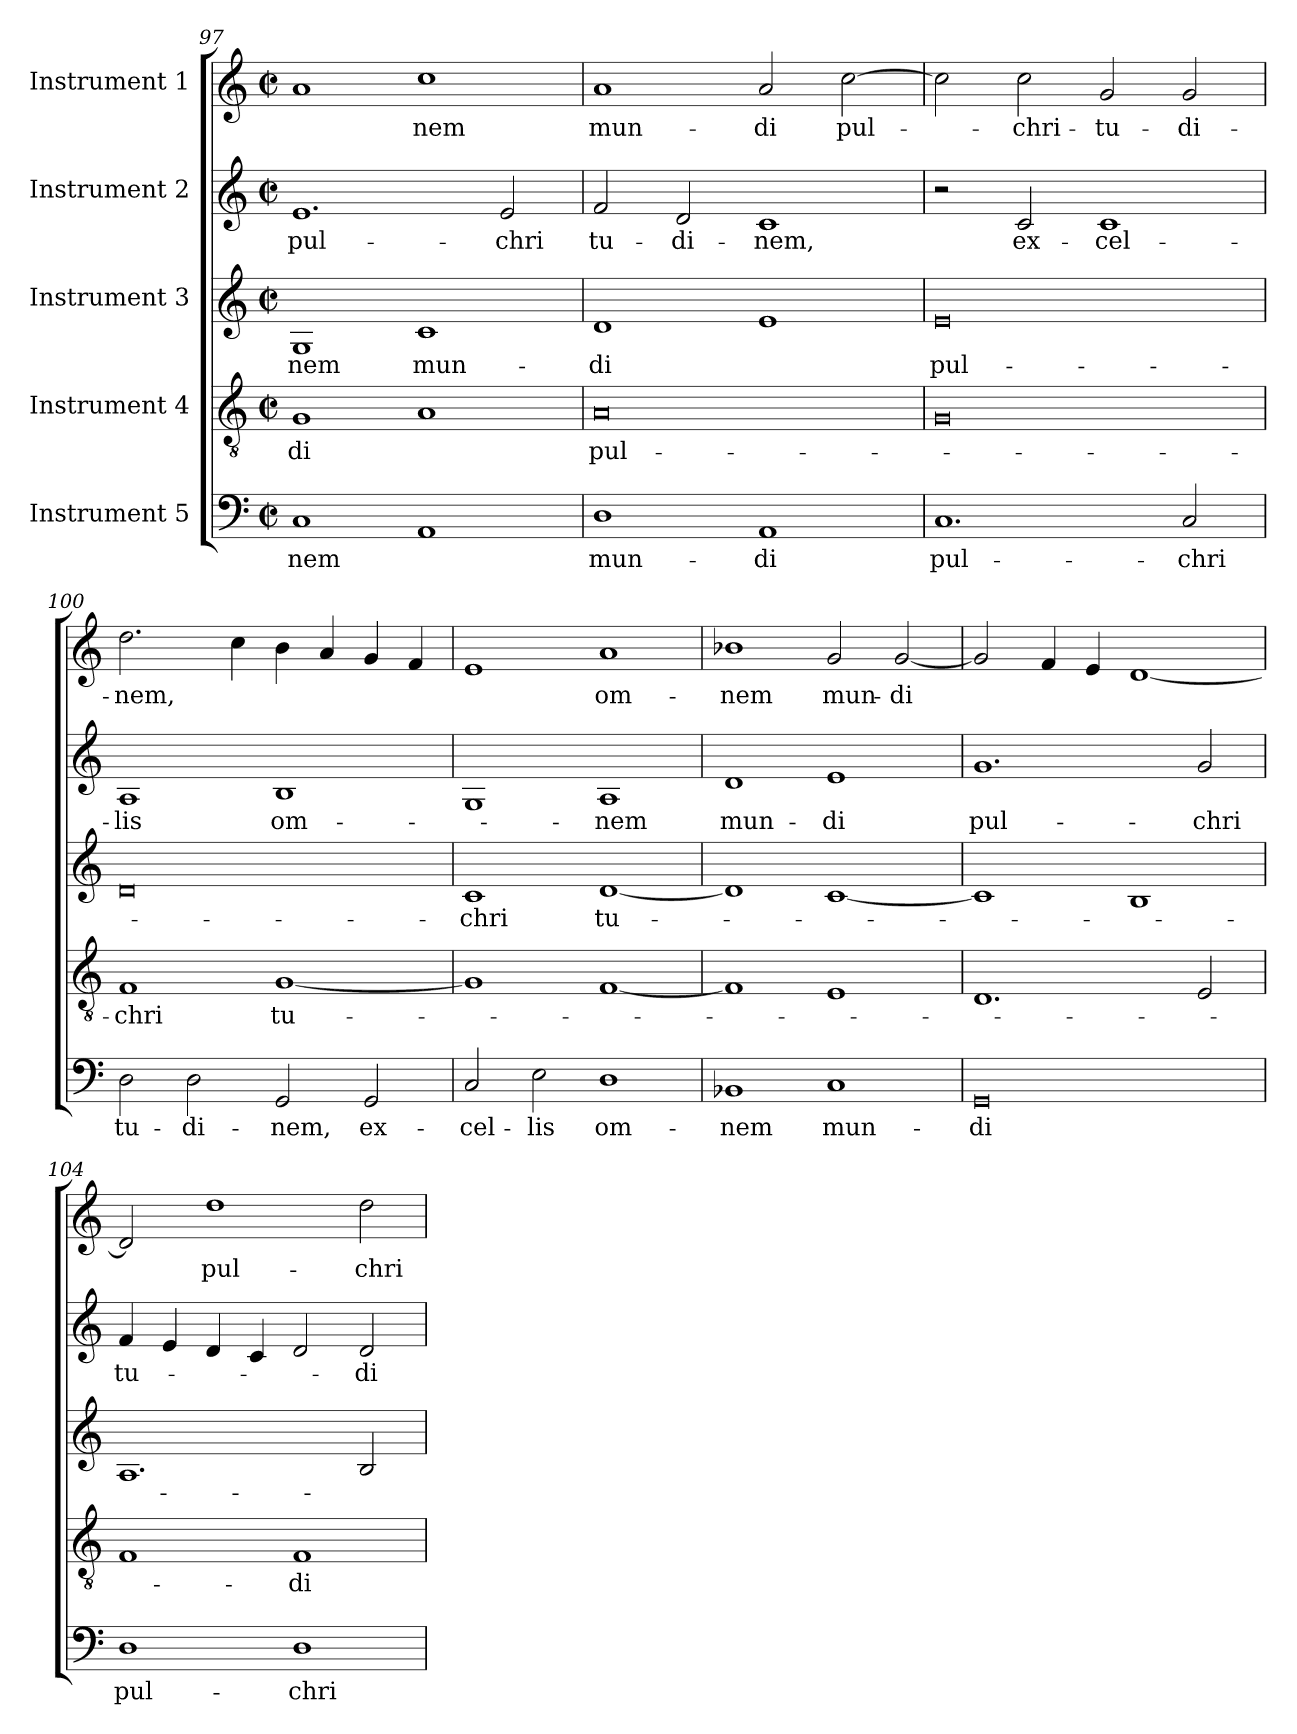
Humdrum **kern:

**kern	**text	**kern	**text	**kern	**text	**kern	**text	**kern	**text
*part5	*part5	*part4	*part4	*part3	*part3	*part2	*part2	*part1	*part1
*staff5	*staff5	*staff4	*staff4	*staff3	*staff3	*staff2	*staff2	*staff1	*staff1
*I"Instrument 5	*	*I"Instrument 4	*	*I"Instrument 3	*	*I"Instrument 2	*	*I"Instrument 1	*
*clefF4	*	*clefGv2	*	*clefG2	*	*clefG2	*	*clefG2	*
*k[]	*	*k[]	*	*k[]	*	*k[]	*	*k[]	*
*M2/2	*	*M2/2	*	*M2/2	*	*M2/2	*	*M2/2	*
*met(c|)	*	*met(c|)	*	*met(c|)	*	*met(c|)	*	*met(c|)	*
=97	=97	=97	=97	=97	=97	=97	=97	=97	=97
!	!LO:LY:b	!	!LO:LY:b	!	!LO:LY:b	!	!LO:LY:b	!	!
1C	-nem	1G	-di	1G	-nem	1.e	pul-	1a	.
!	!	!	!	!	!LO:LY:b	!	!	!	!LO:LY:b
1AA	.	1A	.	1c	mun-	.	.	1cc	-nem
!	!	!	!	!	!	!	!LO:LY:b	!	!
.	.	.	.	.	.	2e/	-chri	.	.
=98	=98	=98	=98	=98	=98	=98	=98	=98	=98
!	!LO:LY:b	!	!LO:LY:b	!	!LO:LY:b	!	!LO:LY:b	!	!LO:LY:b
1D	mun-	0A	pul-	1d	-di	2f/	tu-	1a	mun-
!	!	!	!	!	!	!	!LO:LY:b	!	!
.	.	.	.	.	.	2d/	-di-	.	.
!	!LO:LY:b	!	!	!	!	!	!LO:LY:b	!	!LO:LY:b
1AA	-di	.	.	1e	.	1c	-nem,	2a/	-di
!	!	!	!	!	!	!	!	!	!LO:LY:b
.	.	.	.	.	.	.	.	[>2cc\	pul-
=99	=99	=99	=99	=99	=99	=99	=99	=99	=99
!	!LO:LY:b	!	!	!	!LO:LY:b	!	!	!	!
1.C	pul-	0G	.	0e	pul-	2r	.	2cc\]	.
!	!	!	!	!	!	!	!LO:LY:b	!	!LO:LY:b
.	.	.	.	.	.	2c/	ex-	2cc\	-chri-
!	!	!	!	!	!	!	!LO:LY:b	!	!LO:LY:b
.	.	.	.	.	.	1c	-cel-	2g/	-tu-
!	!LO:LY:b	!	!	!	!	!	!	!	!LO:LY:b
2C/	-chri	.	.	.	.	.	.	2g/	-di-
!!LO:LB:g=z
=100	=100	=100	=100	=100	=100	=100	=100	=100	=100
!	!LO:LY:b	!	!LO:LY:b	!	!	!	!LO:LY:b	!	!LO:LY:b
2D\	tu-	1F	-chri	0d	.	1A	-lis	2.dd\	-nem,
!	!LO:LY:b	!	!	!	!	!	!	!	!
2D\	-di-	.	.	.	.	.	.	.	.
.	.	.	.	.	.	.	.	4cc\	.
!	!LO:LY:b	!	!LO:LY:b	!	!	!	!LO:LY:b	!	!
2GG/	-nem,	[<1G	tu-	.	.	1B	om-	4b\	.
.	.	.	.	.	.	.	.	4a/	.
!	!LO:LY:b	!	!	!	!	!	!	!	!
2GG/	ex-	.	.	.	.	.	.	4g/	.
.	.	.	.	.	.	.	.	4f/	.
=101	=101	=101	=101	=101	=101	=101	=101	=101	=101
!	!LO:LY:b	!	!	!	!LO:LY:b	!	!	!	!
2C/	-cel-	1G]	.	1c	-chri	1G	.	1e	.
!	!LO:LY:b	!	!	!	!	!	!	!	!
2E\	-lis	.	.	.	.	.	.	.	.
!	!LO:LY:b	!	!	!	!LO:LY:b	!	!LO:LY:b	!	!LO:LY:b
1D	om-	[<1F	.	[<1d	tu-	1A	-nem	1a	om-
=102	=102	=102	=102	=102	=102	=102	=102	=102	=102
!	!LO:LY:b	!	!	!	!	!	!LO:LY:b	!	!LO:LY:b
1BB-X	-nem	1F]	.	1d]	.	1d	mun-	1b-X	-nem
!	!LO:LY:b	!	!	!	!	!	!LO:LY:b	!	!LO:LY:b
1C	mun-	1E	.	[<1c	.	1e	-di	2g/	mun-
!	!	!	!	!	!	!	!	!	!LO:LY:b
.	.	.	.	.	.	.	.	[<2g/	-di
=103	=103	=103	=103	=103	=103	=103	=103	=103	=103
!	!LO:LY:b	!	!	!	!	!	!LO:LY:b	!	!
0GG	-di	1.D	.	1c]	.	1.g	pul-	2g/]	.
.	.	.	.	.	.	.	.	4f/	.
.	.	.	.	.	.	.	.	4e/	.
.	.	.	.	1B	.	.	.	[<1d	.
!	!	!	!	!	!	!	!LO:LY:b	!	!
.	.	2E/	.	.	.	2g/	-chri	.	.
=104	=104	=104	=104	=104	=104	=104	=104	=104	=104
!	!LO:LY:b	!	!	!	!	!	!LO:LY:b	!	!
1D	pul-	1F	.	1.A	.	4f/	tu-	2d/]	.
.	.	.	.	.	.	4e/	.	.	.
!	!	!	!	!	!	!	!	!	!LO:LY:b
.	.	.	.	.	.	4d/	.	1dd	pul-
.	.	.	.	.	.	4c/	.	.	.
!	!LO:LY:b	!	!LO:LY:b	!	!	!	!	!	!
1D	-chri-	1F	-di-	.	.	2d/	.	.	.
!	!	!	!	!	!	!	!LO:LY:b	!	!LO:LY:b
.	.	.	.	2B/	.	2d/	-di	2dd\	-chri
=	=	=	=	=	=	=	=	=	=
*-	*-	*-	*-	*-	*-	*-	*-	*-	*-
